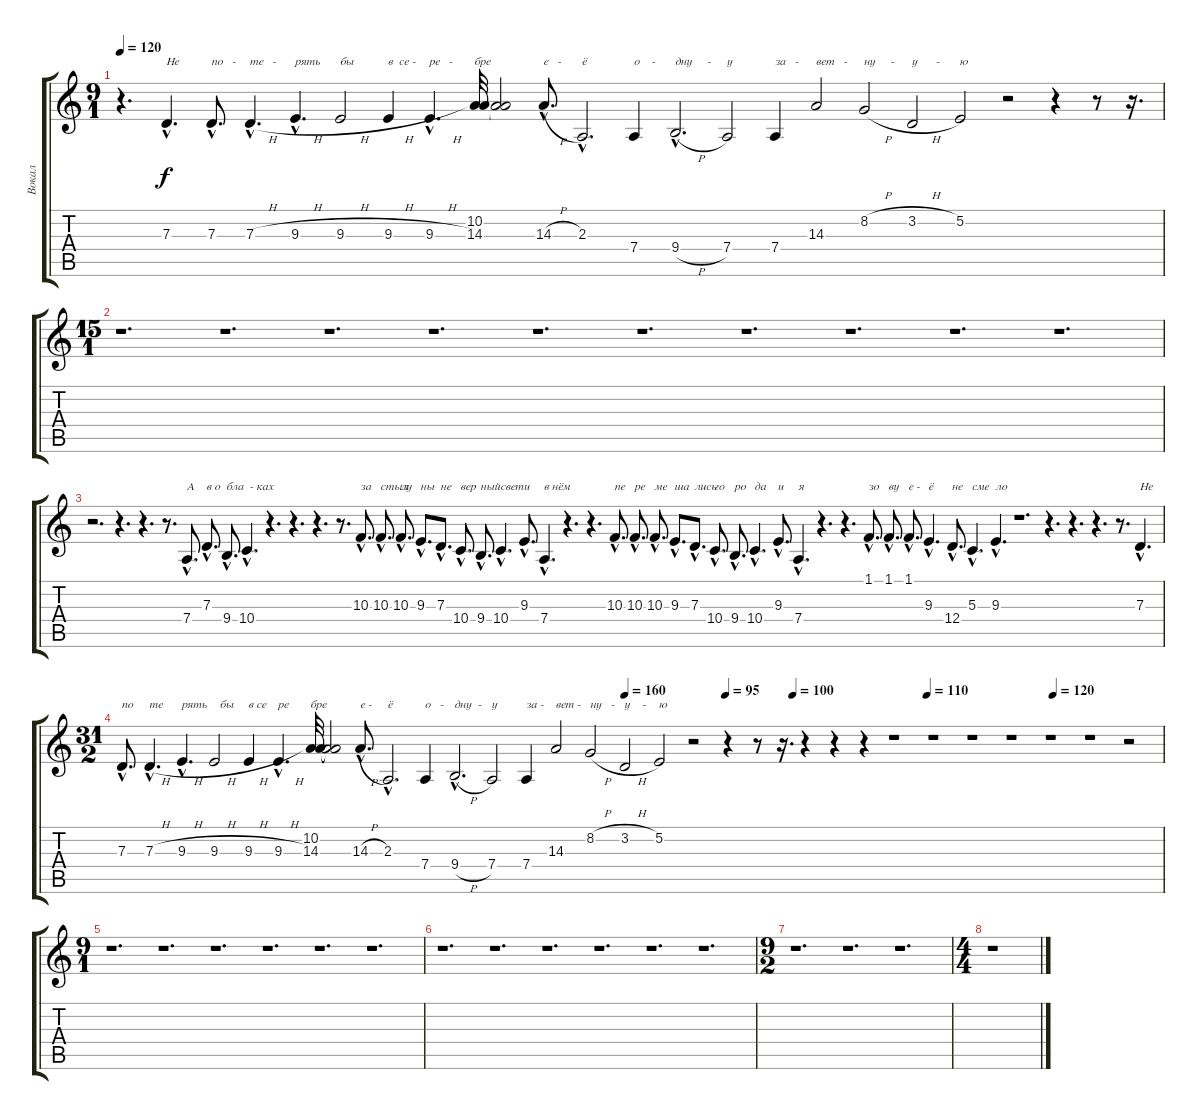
\track ("Вокал" "Вокал") {instrument lead6voice}
\staff {score tabs}
\tuning (E4 B3 G3 D3 A2 E2) {hide}
\ts (9 1)
\tempo 120
\clef g2
\ks c
r.4{d dy f} 7.3{hac}.4{d txt "Не"} 7.3{hac}.8{d txt "по   -"} 7.3{h hac}.4{d txt "те   -"} 9.3{h hac}.4{d txt "рять"} 9.3{h}.2{txt "бы"} 9.3{h}.4{txt "в  се -"} 9.3{h hac}.4{d txt "ре   -"} (10.2 14.3).32{txt "бре"} (10.2{t} 14.3{t}).2 14.3{h hac}.8{d txt "е   -"} 2.3{hac}.2{d txt "ё"} 7.4.4{txt "о    -"} 9.4{h hac}.2{d txt "дну     -"} 7.4.2{txt "у"} 7.4.4{txt "за   -"} 14.3.2{txt "вет   -"} 8.2{h}.2{txt "ну     -"} 3.2{h}.2{txt "у      -"} 5.2.2{txt "ю"} r.2 r.4 r.8 r.16{d} |
\ts (15 1)
r.1{d} r.1{d} r.1{d} r.1{d} r.1{d} r.1{d} r.1{d} r.1{d} r.1{d} r.1{d} |
r.2{d} r.4{d} r.4{d} r.8{d} 7.4{hac}.8{d txt "А"} 7.3{hac}.8{d txt "в о"} 9.4{hac}.8{d txt "бла"} 10.4{hac}.4{d txt " - ках"} r.4{d} r.4{d} r.4{d} r.8{d} 10.3{hac}.8{d txt "за"} 10.3{hac}.8{d txt "стыл"} 10.3{hac}.8{d txt "лу"} 9.3{hac}.8{d txt "ны"} 7.3{hac}.8{d txt "не"} 10.4{hac}.8{d txt "вер"} 9.4{hac}.8{d txt "ный"} 10.4{hac}.4{d txt "свет"} 9.3{hac}.8{d txt "и"} 7.4{hac}.4{d txt "в нём"} r.4{d} r.4{d} 10.3{hac}.8{d txt "пе"} 10.3{hac}.8{d txt "ре"} 10.3{hac}.8{d txt "ме"} 9.3{hac}.8{d txt "ша"} 7.3{hac}.8{d txt "лись"} 10.4{hac}.8{d txt "го"} 9.4{hac}.8{d txt "ро"} 10.4{hac}.4{d txt "да"} 9.3{hac}.8{d txt "и"} 7.4{hac}.4{d txt "я"} r.4{d} r.4{d} 1.1{hac}.8{d txt "зо"} 1.1{hac}.8{d txt "ву"} 1.1{hac}.8{d txt "е -"} 9.3{hac}.4{d txt "ё"} 12.4{hac}.8{d txt "не"} 5.3{hac}.4{d txt "сме"} 9.3{hac}.4{d txt "ло"} r.1{d} r.4{d} r.4{d} r.4{d} r.8{d} 7.3{hac}.4{d txt "Не"} |
\ts (31 2)
\tempo (160 0.4838709677419355)
\tempo (95 0.5806451612903226)
\tempo (100 0.6451612903225806)
\tempo (110 0.7741935483870968)
\tempo (120 0.8951612903225806)
7.3{hac}.8{d txt "по"} 7.3{h hac}.4{d txt "те"} 9.3{h hac}.4{d txt "рять"} 9.3{h}.2{txt "  бы"} 9.3{h}.4{txt "в се"} 9.3{h hac}.4{d txt "ре"} (10.2 14.3).32{txt "бре"} (10.2{t} 14.3{t}).2 14.3{h hac}.8{d txt "е -"} 2.3{hac}.2{d txt "ё"} 7.4.4{txt "о   -"} 9.4{h hac}.2{d txt "дну  -"} 7.4.2{txt "у"} 7.4.4{txt "за -"} 14.3.2{txt "вет -"} 8.2{h}.2{txt "ну   -"} 3.2{h}.2{txt "у    -"} 5.2.2{txt "ю"} r.2 r.4 r.8 r.16{d} r.4 r.4 r.4 r.1 r.1 r.1 r.1 r.1 r.1 r.2 |
\ts (9 1)
r.1{d} r.1{d} r.1{d} r.1{d} r.1{d} r.1{d} |
r.1{d} r.1{d} r.1{d} r.1{d} r.1{d} r.1{d} |
\ts (9 2)
r.1{d} r.1{d} r.1{d} |
\ts (4 4)
r.1
